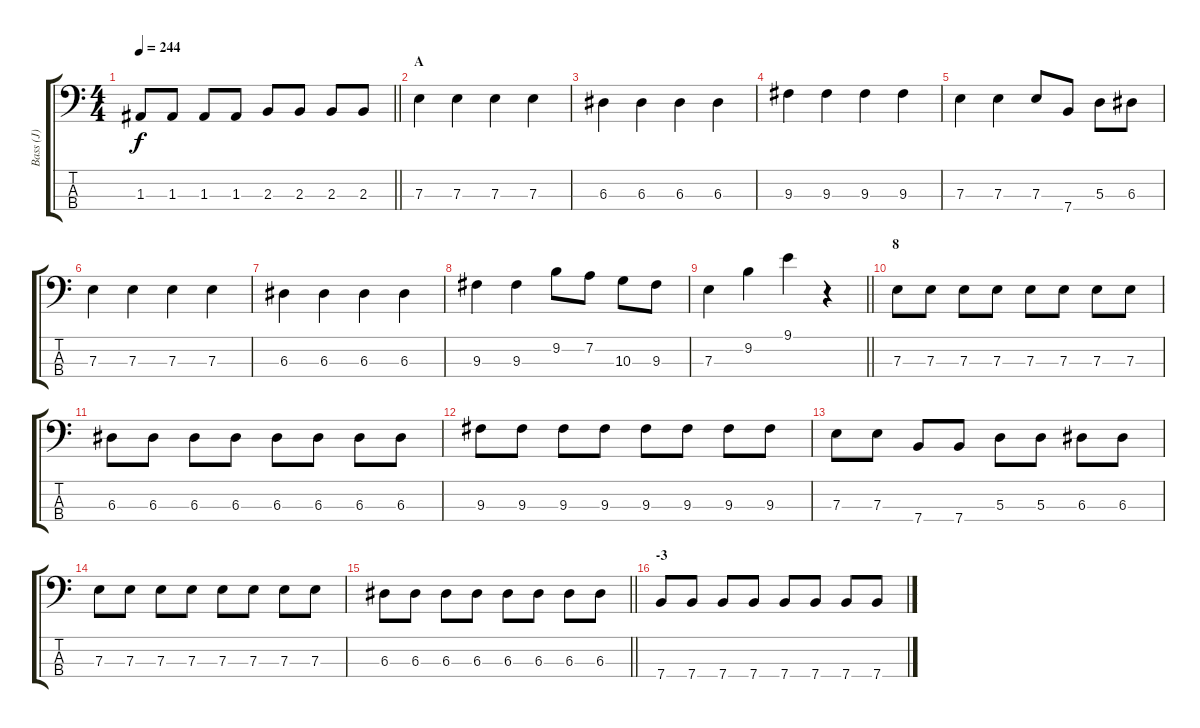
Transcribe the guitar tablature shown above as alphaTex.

\track ("Bass (J)" "Bass (J)") {instrument electricbasspick}
\staff {score tabs}
\tuning (G2 D2 A1 E1) {hide}
\ts (4 4)
\tempo 244
\clef f4
\barLineRight lightlight
\ks c
1.3.8{dy f} 1.3.8 1.3.8 1.3.8 2.3.8 2.3.8 2.3.8 2.3.8 |
\section ("" "A")
7.3.4 7.3.4 7.3.4 7.3.4 |
6.3.4 6.3.4 6.3.4 6.3.4 |
9.3.4 9.3.4 9.3.4 9.3.4 |
7.3.4 7.3.4 7.3.8 7.4.8 5.3.8 6.3.8 |
7.3.4 7.3.4 7.3.4 7.3.4 |
6.3.4 6.3.4 6.3.4 6.3.4 |
9.3.4 9.3.4 9.2.8 7.2.8 10.3.8 9.3.8 |
\barLineRight lightlight
7.3.4 9.2.4 9.1.4 r.4 |
\section ("" "8")
7.3.8 7.3.8 7.3.8 7.3.8 7.3.8 7.3.8 7.3.8 7.3.8 |
6.3.8 6.3.8 6.3.8 6.3.8 6.3.8 6.3.8 6.3.8 6.3.8 |
9.3.8 9.3.8 9.3.8 9.3.8 9.3.8 9.3.8 9.3.8 9.3.8 |
7.3.8 7.3.8 7.4.8 7.4.8 5.3.8 5.3.8 6.3.8 6.3.8 |
7.3.8 7.3.8 7.3.8 7.3.8 7.3.8 7.3.8 7.3.8 7.3.8 |
\barLineRight lightlight
6.3.8 6.3.8 6.3.8 6.3.8 6.3.8 6.3.8 6.3.8 6.3.8 |
\section ("" "-3")
7.4.8 7.4.8 7.4.8 7.4.8 7.4.8 7.4.8 7.4.8 7.4.8
